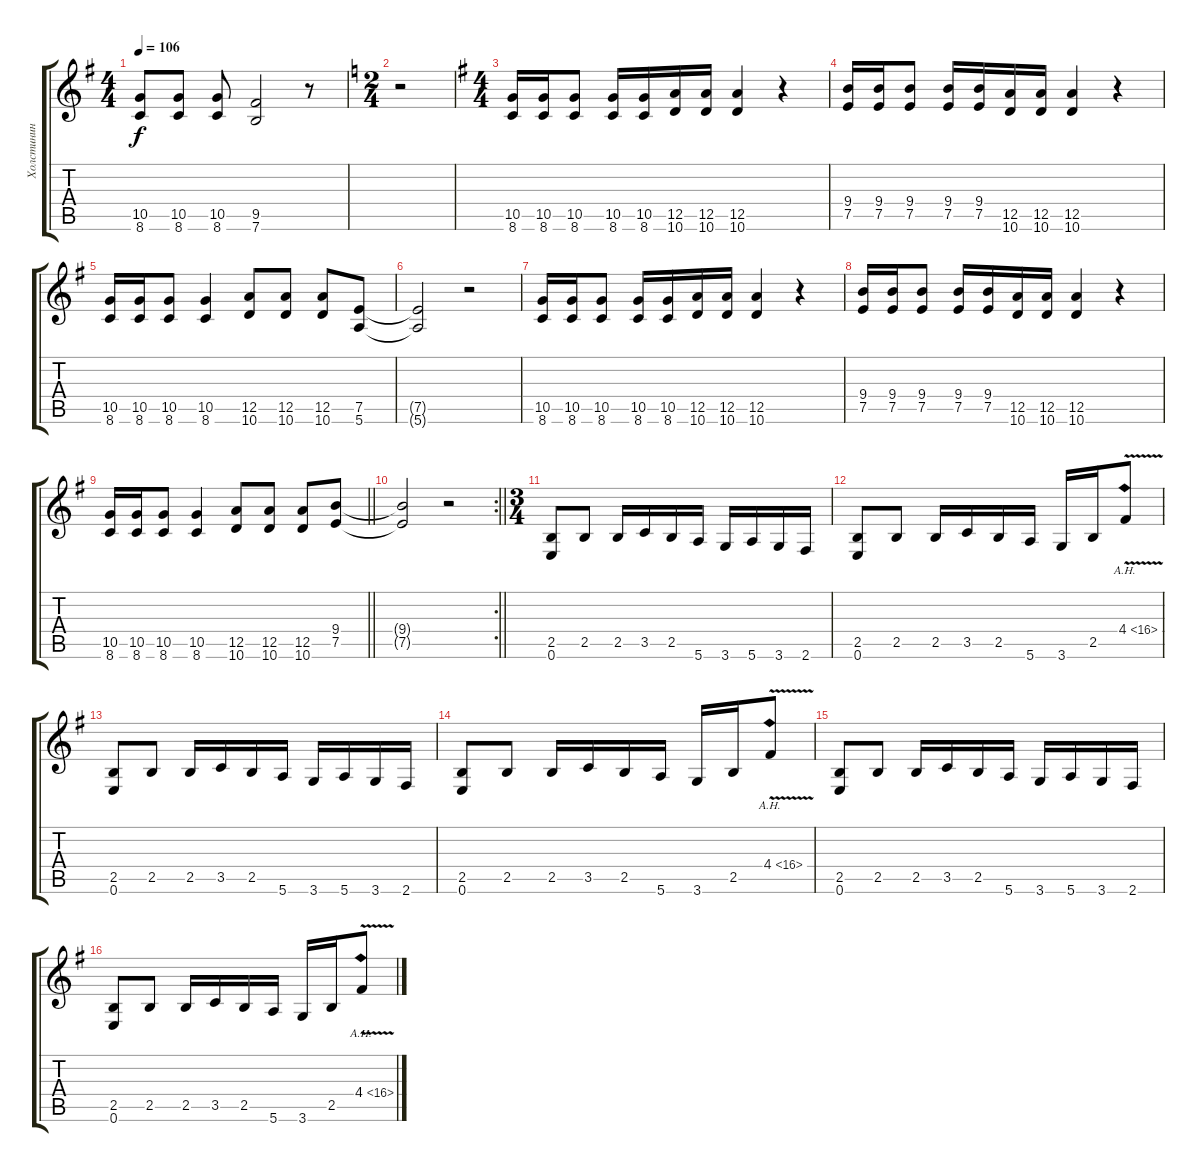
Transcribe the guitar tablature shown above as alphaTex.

\track ("Холстинин" "Холстинин") {instrument overdrivenguitar}
\staff {score tabs}
\tuning (E4 B3 G3 D3 A2 E2) {hide}
\ts (4 4)
\tempo 106
\clef g2
\ks g
(10.5 8.6).8{dy f} (10.5 8.6).8 (10.5 8.6).8 (9.5 7.6).2 r.8 |
\ts (2 4)
\ks c
r.2 |
\ts (4 4)
\ks g
(10.5 8.6).16 (10.5 8.6).16 (10.5 8.6).8 (10.5 8.6).16 (10.5 8.6).16 (12.5 10.6).16 (12.5 10.6).16 (12.5 10.6).4 r.4 |
(9.4 7.5).16 (9.4 7.5).16 (9.4 7.5).8 (9.4 7.5).16 (9.4 7.5).16 (12.5 10.6).16 (12.5 10.6).16 (12.5 10.6).4 r.4 |
(10.5 8.6).16 (10.5 8.6).16 (10.5 8.6).8 (10.5 8.6).4 (12.5 10.6).8 (12.5 10.6).8 (12.5 10.6).8 (7.5 5.6).8 |
(7.5{t} 5.6{t}).2 r.2 |
(10.5 8.6).16 (10.5 8.6).16 (10.5 8.6).8 (10.5 8.6).16 (10.5 8.6).16 (12.5 10.6).16 (12.5 10.6).16 (12.5 10.6).4 r.4 |
(9.4 7.5).16 (9.4 7.5).16 (9.4 7.5).8 (9.4 7.5).16 (9.4 7.5).16 (12.5 10.6).16 (12.5 10.6).16 (12.5 10.6).4 r.4 |
\barLineRight lightlight
(10.5 8.6).16 (10.5 8.6).16 (10.5 8.6).8 (10.5 8.6).4 (12.5 10.6).8 (12.5 10.6).8 (12.5 10.6).8 (9.4 7.5).8 |
\rc 2
\barLineRight lightlight
(9.4{t} 7.5{t}).2 r.2 |
\ts (3 4)
(2.5 0.6).8 2.5.8 2.5.16 3.5.16 2.5.16 5.6.16 3.6.16 5.6.16 3.6.16 2.6.16 |
(2.5 0.6).8 2.5.8 2.5.16 3.5.16 2.5.16 5.6.16 3.6.16 2.5.16 4.4{ah 12 v}.8 |
(2.5 0.6).8 2.5.8 2.5.16 3.5.16 2.5.16 5.6.16 3.6.16 5.6.16 3.6.16 2.6.16 |
(2.5 0.6).8 2.5.8 2.5.16 3.5.16 2.5.16 5.6.16 3.6.16 2.5.16 4.4{ah 12 v}.8 |
(2.5 0.6).8 2.5.8 2.5.16 3.5.16 2.5.16 5.6.16 3.6.16 5.6.16 3.6.16 2.6.16 |
(2.5 0.6).8 2.5.8 2.5.16 3.5.16 2.5.16 5.6.16 3.6.16 2.5.16 4.4{ah 12 v}.8
